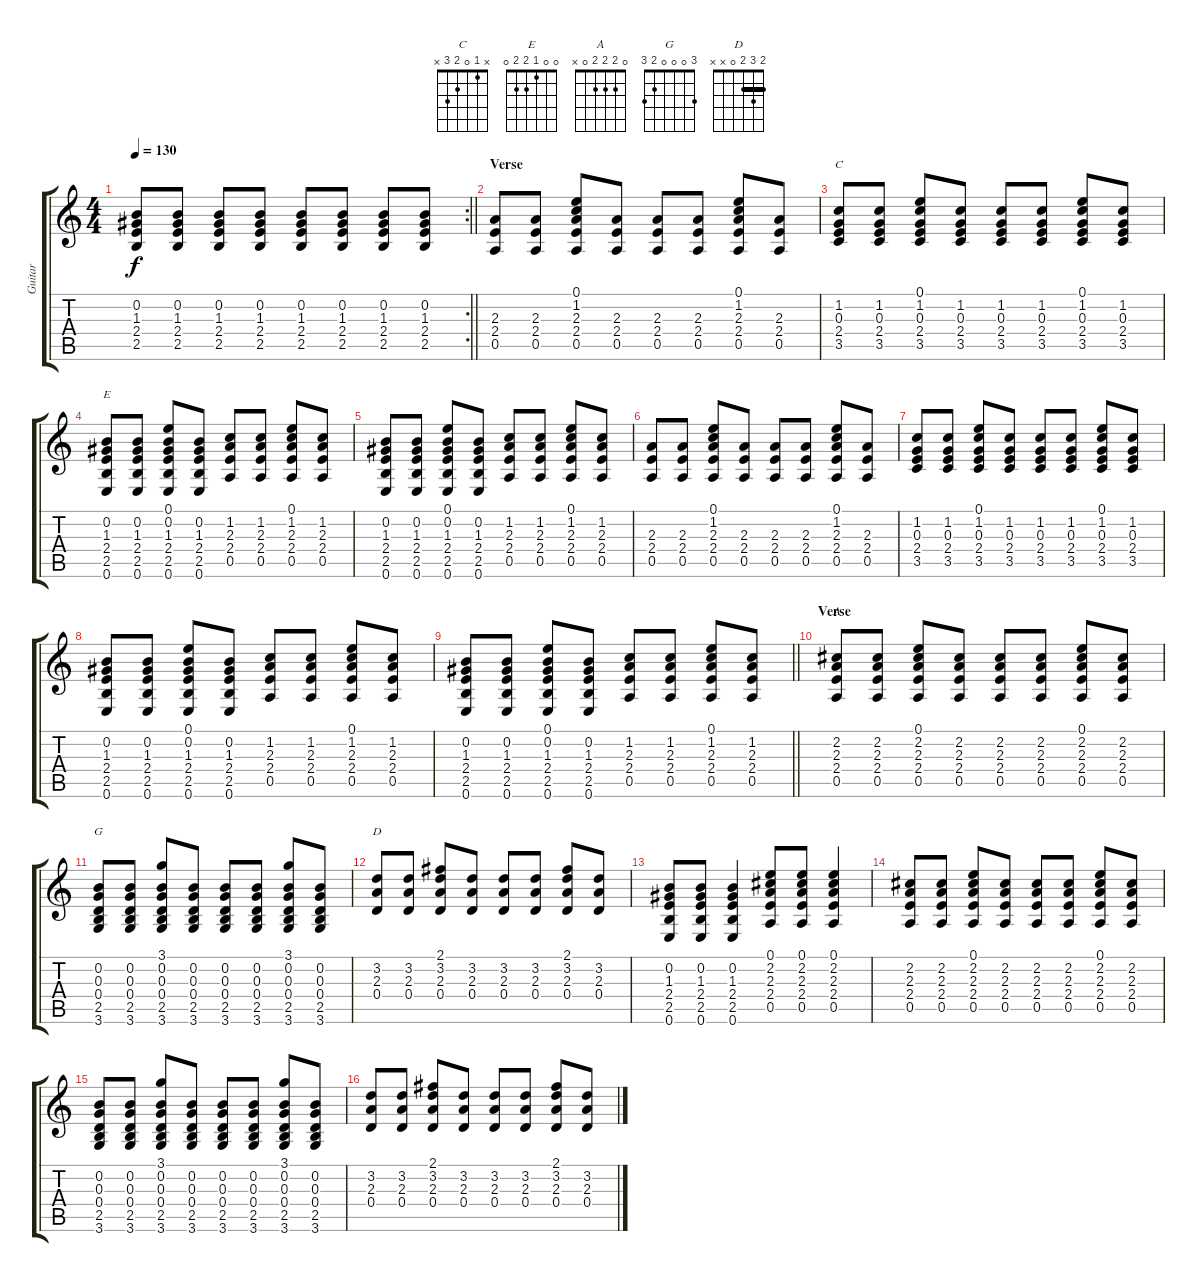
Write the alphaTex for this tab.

\track ("Guitar" "Guitar") {instrument acousticguitarnylon}
\staff {score tabs}
\tuning (E4 B3 G3 D3 A2 E2) {hide}
\chord ("C" x 1 0 2 3 x)
\chord ("E" 0 0 1 2 2 0)
\chord ("A" 0 2 2 2 0 x)
\chord ("G" 3 0 0 0 2 3)
\chord ("D" 2 3 2 0 x x) {barre 2}
\rc 2
\ts (4 4)
\tempo 130
\clef g2
\barLineRight lightlight
\ks c
(0.2 1.3 2.4 2.5).8{dy f} (0.2 1.3 2.4 2.5).8 (0.2 1.3 2.4 2.5).8 (0.2 1.3 2.4 2.5).8 (0.2 1.3 2.4 2.5).8 (0.2 1.3 2.4 2.5).8 (0.2 1.3 2.4 2.5).8 (0.2 1.3 2.4 2.5).8 |
\section ("" "Verse")
(2.3 2.4 0.5).8 (2.3 2.4 0.5).8 (0.1 1.2 2.3 2.4 0.5).8 (2.3 2.4 0.5).8 (2.3 2.4 0.5).8 (2.3 2.4 0.5).8 (0.1 1.2 2.3 2.4 0.5).8 (2.3 2.4 0.5).8 |
(1.2 0.3 2.4 3.5).8{ch "C"} (1.2 0.3 2.4 3.5).8 (0.1 1.2 0.3 2.4 3.5).8 (1.2 0.3 2.4 3.5).8 (1.2 0.3 2.4 3.5).8 (1.2 0.3 2.4 3.5).8 (0.1 1.2 0.3 2.4 3.5).8 (1.2 0.3 2.4 3.5).8 |
(0.2 1.3 2.4 2.5 0.6).8{ch "E"} (0.2 1.3 2.4 2.5 0.6).8 (0.1 0.2 1.3 2.4 2.5 0.6).8 (0.2 1.3 2.4 2.5 0.6).8 (1.2 2.3 2.4 0.5).8 (1.2 2.3 2.4 0.5).8 (0.1 1.2 2.3 2.4 0.5).8 (1.2 2.3 2.4 0.5).8 |
(0.2 1.3 2.4 2.5 0.6).8 (0.2 1.3 2.4 2.5 0.6).8 (0.1 0.2 1.3 2.4 2.5 0.6).8 (0.2 1.3 2.4 2.5 0.6).8 (1.2 2.3 2.4 0.5).8 (1.2 2.3 2.4 0.5).8 (0.1 1.2 2.3 2.4 0.5).8 (1.2 2.3 2.4 0.5).8 |
(2.3 2.4 0.5).8 (2.3 2.4 0.5).8 (0.1 1.2 2.3 2.4 0.5).8 (2.3 2.4 0.5).8 (2.3 2.4 0.5).8 (2.3 2.4 0.5).8 (0.1 1.2 2.3 2.4 0.5).8 (2.3 2.4 0.5).8 |
(1.2 0.3 2.4 3.5).8 (1.2 0.3 2.4 3.5).8 (0.1 1.2 0.3 2.4 3.5).8 (1.2 0.3 2.4 3.5).8 (1.2 0.3 2.4 3.5).8 (1.2 0.3 2.4 3.5).8 (0.1 1.2 0.3 2.4 3.5).8 (1.2 0.3 2.4 3.5).8 |
(0.2 1.3 2.4 2.5 0.6).8 (0.2 1.3 2.4 2.5 0.6).8 (0.1 0.2 1.3 2.4 2.5 0.6).8 (0.2 1.3 2.4 2.5 0.6).8 (1.2 2.3 2.4 0.5).8 (1.2 2.3 2.4 0.5).8 (0.1 1.2 2.3 2.4 0.5).8 (1.2 2.3 2.4 0.5).8 |
\barLineRight lightlight
(0.2 1.3 2.4 2.5 0.6).8 (0.2 1.3 2.4 2.5 0.6).8 (0.1 0.2 1.3 2.4 2.5 0.6).8 (0.2 1.3 2.4 2.5 0.6).8 (1.2 2.3 2.4 0.5).8 (1.2 2.3 2.4 0.5).8 (0.1 1.2 2.3 2.4 0.5).8 (1.2 2.3 2.4 0.5).8 |
\section ("" "Verse")
(2.2 2.3 2.4 0.5).8{ch "A"} (2.2 2.3 2.4 0.5).8 (0.1 2.2 2.3 2.4 0.5).8 (2.2 2.3 2.4 0.5).8 (2.2 2.3 2.4 0.5).8 (2.2 2.3 2.4 0.5).8 (0.1 2.2 2.3 2.4 0.5).8 (2.2 2.3 2.4 0.5).8 |
(0.2 0.3 0.4 2.5 3.6).8{ch "G"} (0.2 0.3 0.4 2.5 3.6).8 (3.1 0.2 0.3 0.4 2.5 3.6).8 (0.2 0.3 0.4 2.5 3.6).8 (0.2 0.3 0.4 2.5 3.6).8 (0.2 0.3 0.4 2.5 3.6).8 (3.1 0.2 0.3 0.4 2.5 3.6).8 (0.2 0.3 0.4 2.5 3.6).8 |
(3.2 2.3 0.4).8{ch "D"} (3.2 2.3 0.4).8 (2.1 3.2 2.3 0.4).8 (3.2 2.3 0.4).8 (3.2 2.3 0.4).8 (3.2 2.3 0.4).8 (2.1 3.2 2.3 0.4).8 (3.2 2.3 0.4).8 |
(0.2 1.3 2.4 2.5 0.6).8 (0.2 1.3 2.4 2.5 0.6).8 (0.2 1.3 2.4 2.5 0.6).4 (0.1 2.2 2.3 2.4 0.5).8 (0.1 2.2 2.3 2.4 0.5).8 (0.1 2.2 2.3 2.4 0.5).4 |
(2.2 2.3 2.4 0.5).8 (2.2 2.3 2.4 0.5).8 (0.1 2.2 2.3 2.4 0.5).8 (2.2 2.3 2.4 0.5).8 (2.2 2.3 2.4 0.5).8 (2.2 2.3 2.4 0.5).8 (0.1 2.2 2.3 2.4 0.5).8 (2.2 2.3 2.4 0.5).8 |
(0.2 0.3 0.4 2.5 3.6).8 (0.2 0.3 0.4 2.5 3.6).8 (3.1 0.2 0.3 0.4 2.5 3.6).8 (0.2 0.3 0.4 2.5 3.6).8 (0.2 0.3 0.4 2.5 3.6).8 (0.2 0.3 0.4 2.5 3.6).8 (3.1 0.2 0.3 0.4 2.5 3.6).8 (0.2 0.3 0.4 2.5 3.6).8 |
(3.2 2.3 0.4).8 (3.2 2.3 0.4).8 (2.1 3.2 2.3 0.4).8 (3.2 2.3 0.4).8 (3.2 2.3 0.4).8 (3.2 2.3 0.4).8 (2.1 3.2 2.3 0.4).8 (3.2 2.3 0.4).8
